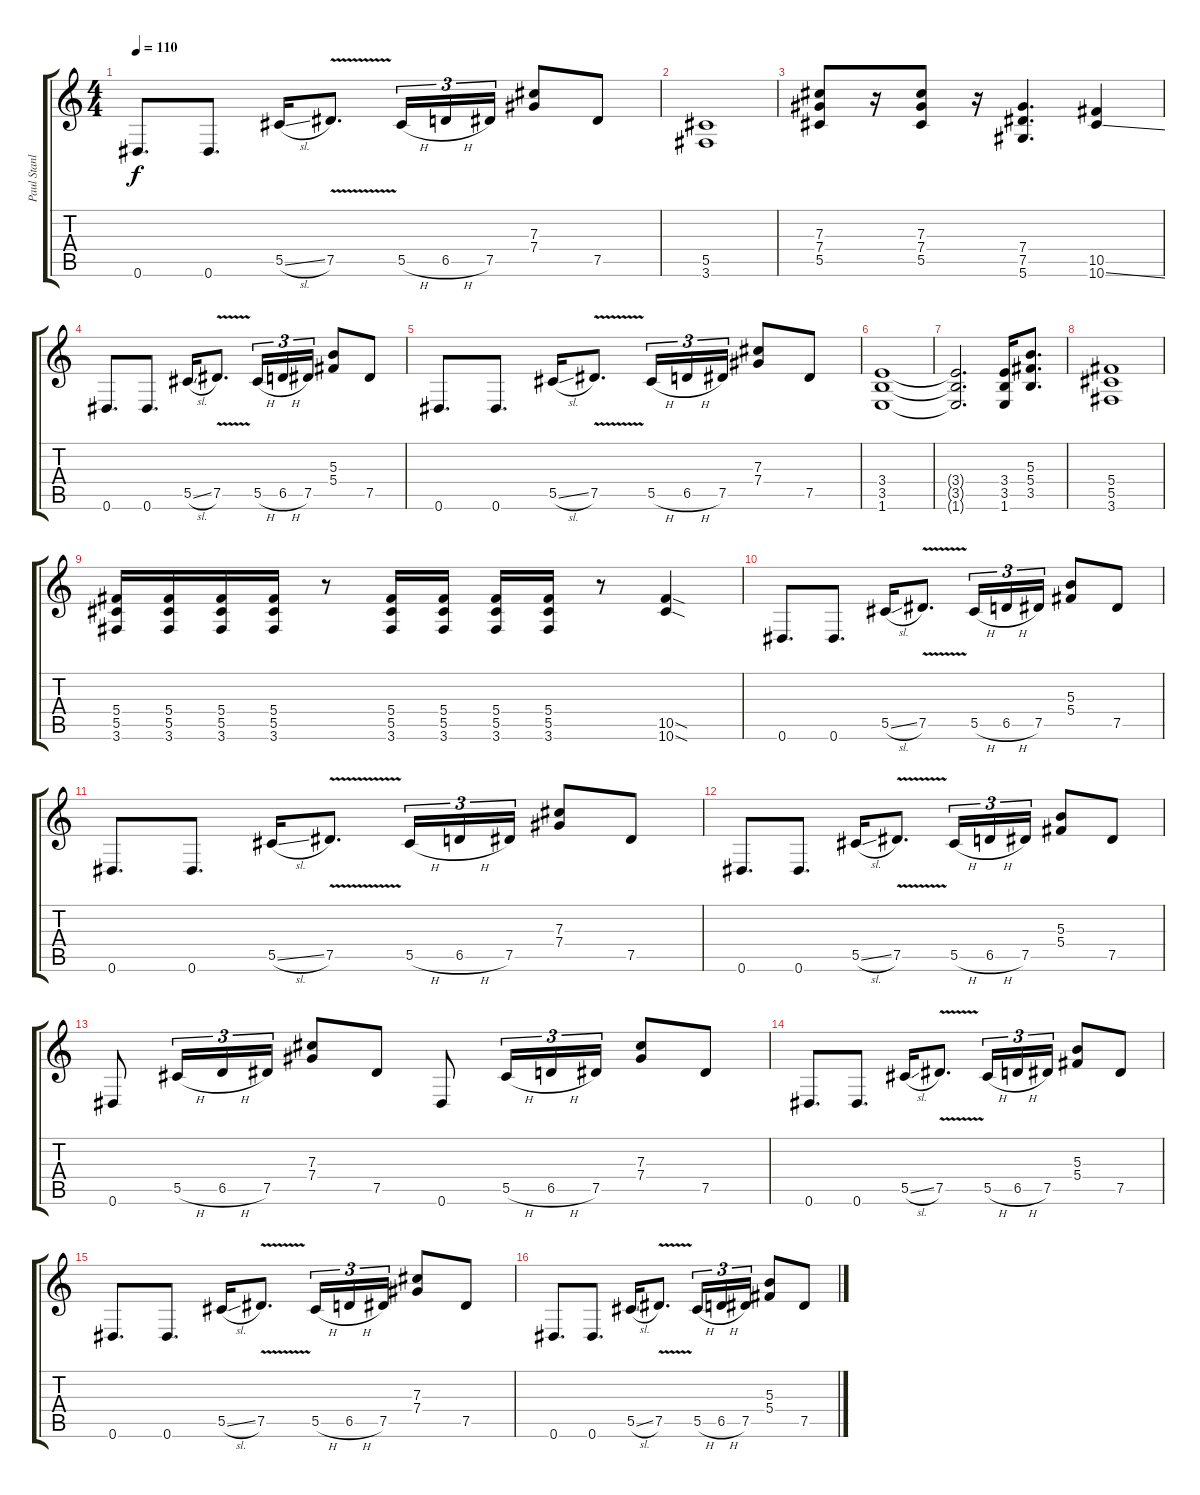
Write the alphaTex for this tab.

\track ("Paul Stanley" "Paul Stanl") {instrument distortionguitar}
\staff {score tabs}
\tuning (Eb4 Bb3 Gb3 Db3 Ab2 Eb2) {hide}
\ts (4 4)
\tempo 110
\clef g2
\ks c
0.6.8{d dy f} 0.6.8{d} 5.5{sl}.16 7.5{v}.8{d} 5.5{h}.16{tu (3 2)} 6.5{h}.16{tu (3 2)} 7.5.16{tu (3 2)} (7.3 7.4).8 7.5.8 |
(5.5 3.6).1 |
(7.3 7.4 5.5).8 r.16 (7.3 7.4 5.5).8 r.16 (7.4 7.5 5.6).4{d} (10.5 10.6{ss}).4 |
0.6.8{d} 0.6.8{d} 5.5{sl}.16 7.5{v}.8{d} 5.5{h}.16{tu (3 2)} 6.5{h}.16{tu (3 2)} 7.5.16{tu (3 2)} (5.3 5.4).8 7.5.8 |
0.6.8{d} 0.6.8{d} 5.5{sl}.16 7.5{v}.8{d} 5.5{h}.16{tu (3 2)} 6.5{h}.16{tu (3 2)} 7.5.16{tu (3 2)} (7.3 7.4).8 7.5.8 |
(3.4 3.5 1.6).1 |
(3.4{t} 3.5{t} 1.6{t}).2{d} (3.4 3.5 1.6).16 (5.3 5.4 3.5).8{d} |
(5.4 5.5 3.6).1 |
(5.4 5.5 3.6).16 (5.4 5.5 3.6).16 (5.4 5.5 3.6).16 (5.4 5.5 3.6).16 r.8 (5.4 5.5 3.6).16 (5.4 5.5 3.6).16 (5.4 5.5 3.6).16 (5.4 5.5 3.6).16 r.8 (10.5{sod} 10.6{sod}).4 |
0.6.8{d} 0.6.8{d} 5.5{sl}.16 7.5{v}.8{d} 5.5{h}.16{tu (3 2)} 6.5{h}.16{tu (3 2)} 7.5.16{tu (3 2)} (5.3 5.4).8 7.5.8 |
0.6.8{d} 0.6.8{d} 5.5{sl}.16 7.5{v}.8{d} 5.5{h}.16{tu (3 2)} 6.5{h}.16{tu (3 2)} 7.5.16{tu (3 2)} (7.3 7.4).8 7.5.8 |
0.6.8{d} 0.6.8{d} 5.5{sl}.16 7.5{v}.8{d} 5.5{h}.16{tu (3 2)} 6.5{h}.16{tu (3 2)} 7.5.16{tu (3 2)} (5.3 5.4).8 7.5.8 |
0.6.8 5.5{h}.16{tu (3 2)} 6.5{h}.16{tu (3 2)} 7.5.16{tu (3 2)} (7.3 7.4).8 7.5.8 0.6.8 5.5{h}.16{tu (3 2)} 6.5{h}.16{tu (3 2)} 7.5.16{tu (3 2)} (7.3 7.4).8 7.5.8 |
0.6.8{d} 0.6.8{d} 5.5{sl}.16 7.5{v}.8{d} 5.5{h}.16{tu (3 2)} 6.5{h}.16{tu (3 2)} 7.5.16{tu (3 2)} (5.3 5.4).8 7.5.8 |
0.6.8{d} 0.6.8{d} 5.5{sl}.16 7.5{v}.8{d} 5.5{h}.16{tu (3 2)} 6.5{h}.16{tu (3 2)} 7.5.16{tu (3 2)} (7.3 7.4).8 7.5.8 |
0.6.8{d} 0.6.8{d} 5.5{sl}.16 7.5{v}.8{d} 5.5{h}.16{tu (3 2)} 6.5{h}.16{tu (3 2)} 7.5.16{tu (3 2)} (5.3 5.4).8 7.5.8
